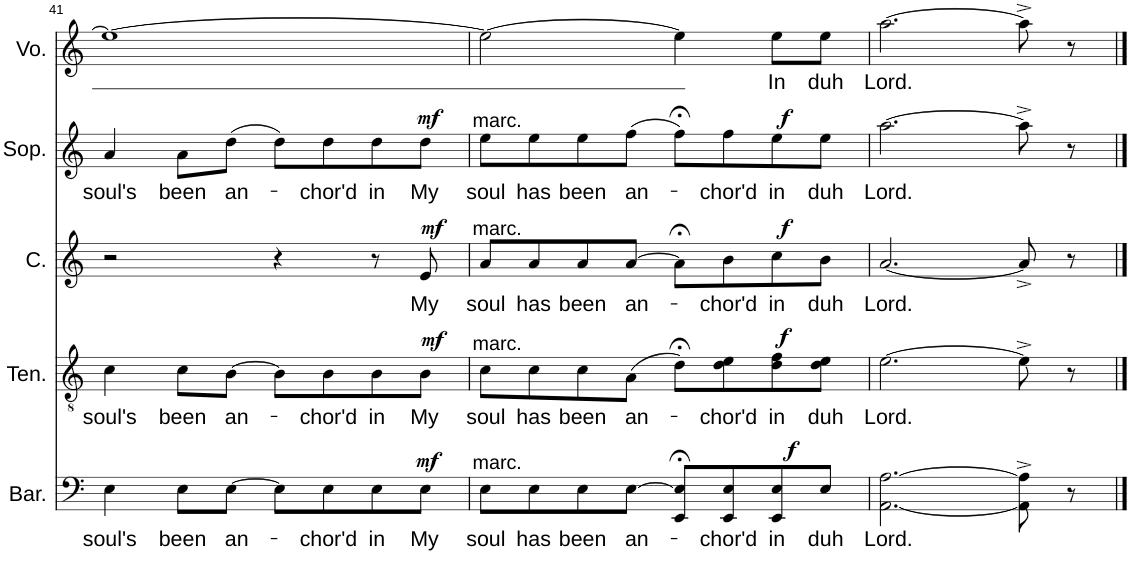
**kern	**text	**dynam	**harte	**kern	**text	**dynam	**harte	**kern	**text	**dynam	**harte	**kern	**text	**dynam	**harte	**kern	**text
*part5	*part5	*part5	*part5	*part4	*part4	*part4	*part4	*part3	*part3	*part3	*part3	*part2	*part2	*part2	*part2	*part1	*part1
*staff5	*staff5	*staff5	*	*staff4	*staff4	*staff4	*	*staff3	*staff3	*staff3	*	*staff2	*staff2	*staff2	*	*staff1	*staff1
*I"Barítono	*	*	*	*I"Tenor	*	*	*	*I"Contralto	*	*	*	*I"Soprano	*	*	*	*I"Voz	*
*I'Bar.	*	*	*	*I'Ten.	*	*	*	*I'C.	*	*	*	*I'Sop.	*	*	*	*I'Vo.	*
!!LO:PB:g=z
*clefF4	*	*	*	*clefGv2	*	*	*	*clefG2	*	*	*	*clefG2	*	*	*	*clefG2	*
*k[]	*	*	*	*k[]	*	*	*	*k[]	*	*	*	*k[]	*	*	*	*k[]	*
*M4/4	*	*	*	*M4/4	*	*	*	*M4/4	*	*	*	*M4/4	*	*	*	*M4/4	*
*met(c)	*	*	*	*met(c)	*	*	*	*met(c)	*	*	*	*met(c)	*	*	*	*met(c)	*
=41	=41	=41	=41	=41	=41	=41	=41	=41	=41	=41	=41	=41	=41	=41	=41	=41	=41
!	!LO:LY:b	!	!	!	!LO:LY:b	!	!	!	!	!	!	!	!LO:LY:b	!	!	!	!
4E\	soul's	.	.	4c\	soul's	.	.	2r	.	.	.	4a/	soul's	.	.	1ee_	.
!	!LO:LY:b	!	!	!	!LO:LY:b	!	!	!	!	!	!	!	!LO:LY:b	!	!	!	!
8E\L	been	.	.	8c\L	been	.	.	.	.	.	.	8a\L	been	.	.	.	.
!	!LO:LY:b	!	!	!	!LO:LY:b	!	!	!	!	!	!	!	!LO:LY:b	!	!	!	!
[8E\J	an-	.	.	[8B\J	an-	.	.	.	.	.	.	(8dd\J	an-	.	.	.	.
8E\L]	.	.	.	8B\L]	.	.	.	4r	.	.	.	8dd\L)	.	.	.	.	.
!	!LO:LY:b	!	!	!	!LO:LY:b	!	!	!	!	!	!	!	!LO:LY:b	!	!	!	!
8E\	-chor'd	.	.	8B\	-chor'd	.	.	.	.	.	.	8dd\	-chor'd	.	.	.	.
!	!LO:LY:b	!	!	!	!LO:LY:b	!	!	!	!	!	!	!	!LO:LY:b	!	!	!	!
8E\	in	.	.	8B\	in	.	.	8r	.	.	.	8dd\	in	.	.	.	.
!	!LO:LY:b	!LO:DY:a	!	!	!LO:LY:b	!LO:DY:a	!	!	!LO:LY:b	!LO:DY:a	!	!	!LO:LY:b	!LO:DY:a	!	!	!
8E\J	My	mf	.	8B\J	My	mf	.	8e/	My	mf	.	8dd\J	My	mf	.	.	.
=42	=42	=42	=42	=42	=42	=42	=42	=42	=42	=42	=42	=42	=42	=42	=42	=42	=42
!	!LO:LY:b	!	!LO:H:kt=marc.	!	!LO:LY:b	!	!LO:H:kt=marc.	!	!LO:LY:b	!	!LO:H:kt=marc.	!	!LO:LY:b	!	!LO:H:kt=marc.	!	!
8E\L	soul	.	N	8c\L	soul	.	N	8a/L	soul	.	N	8ee\L	soul	.	N	2ee\_	.
!	!LO:LY:b	!	!	!	!LO:LY:b	!	!	!	!LO:LY:b	!	!	!	!LO:LY:b	!	!	!	!
8E\	has	.	.	8c\	has	.	.	8a/	has	.	.	8ee\	has	.	.	.	.
!	!LO:LY:b	!	!	!	!LO:LY:b	!	!	!	!LO:LY:b	!	!	!	!LO:LY:b	!	!	!	!
8E\	been	.	.	8c\	been	.	.	8a/	been	.	.	8ee\	been	.	.	.	.
!	!LO:LY:b	!	!	!	!LO:LY:b	!	!	!	!LO:LY:b	!	!	!	!LO:LY:b	!	!	!	!
[8E\J	an-	.	.	(8A\J	an-	.	.	[8a/J	an-	.	.	(8ff\J	an-	.	.	.	.
8EE/;< 8E/];<L	.	.	.	8d;<\L)	.	.	.	8a;<\L]	.	.	.	8ff;<\L)	.	.	.	4ee\]	.
!	!LO:LY:b	!	!	!	!LO:LY:b	!	!	!	!LO:LY:b	!	!	!	!LO:LY:b	!	!	!	!
8EE/ 8E/	-chor'd	.	.	8d\ 8e\	-chor'd	.	.	8b\	-chor'd	.	.	8ff\	-chor'd	.	.	.	.
!	!LO:LY:b	!LO:DY:a	!	!	!LO:LY:b	!LO:DY:a	!	!	!LO:LY:b	!LO:DY:a	!	!	!LO:LY:b	!LO:DY:a	!	!	!LO:LY:b
8EE/ 8E/	in	f	.	8d\ 8f\	in	f	.	8cc\	in	f	.	8ee\	in	f	.	8ee\L	In
!	!LO:LY:b	!	!	!	!LO:LY:b	!	!	!	!LO:LY:b	!	!	!	!LO:LY:b	!	!	!	!LO:LY:b
8E/J	duh	.	.	8d\ 8e\J	duh	.	.	8b\J	duh	.	.	8ee\J	duh	.	.	8ee\J	duh
=43	=43	=43	=43	=43	=43	=43	=43	=43	=43	=43	=43	=43	=43	=43	=43	=43	=43
!	!LO:LY:b	!	!	!	!LO:LY:b	!	!	!	!LO:LY:b	!	!	!	!LO:LY:b	!	!	!	!LO:LY:b
[2.AA\ [2.A\	Lord.	.	.	[2.e\	Lord.	.	.	[2.a/	Lord.	.	.	[2.aa\	Lord.	.	.	[2.aa\	Lord.
8AA\]^ 8A\]^	.	.	.	8e^\]	.	.	.	8a^/]	.	.	.	8aa^\]	.	.	.	8aa^\]	.
8r	.	.	.	8r	.	.	.	8r	.	.	.	8r	.	.	.	8r	.
==	==	==	==	==	==	==	==	==	==	==	==	==	==	==	==	==	==
*-	*-	*-	*-	*-	*-	*-	*-	*-	*-	*-	*-	*-	*-	*-	*-	*-	*-
